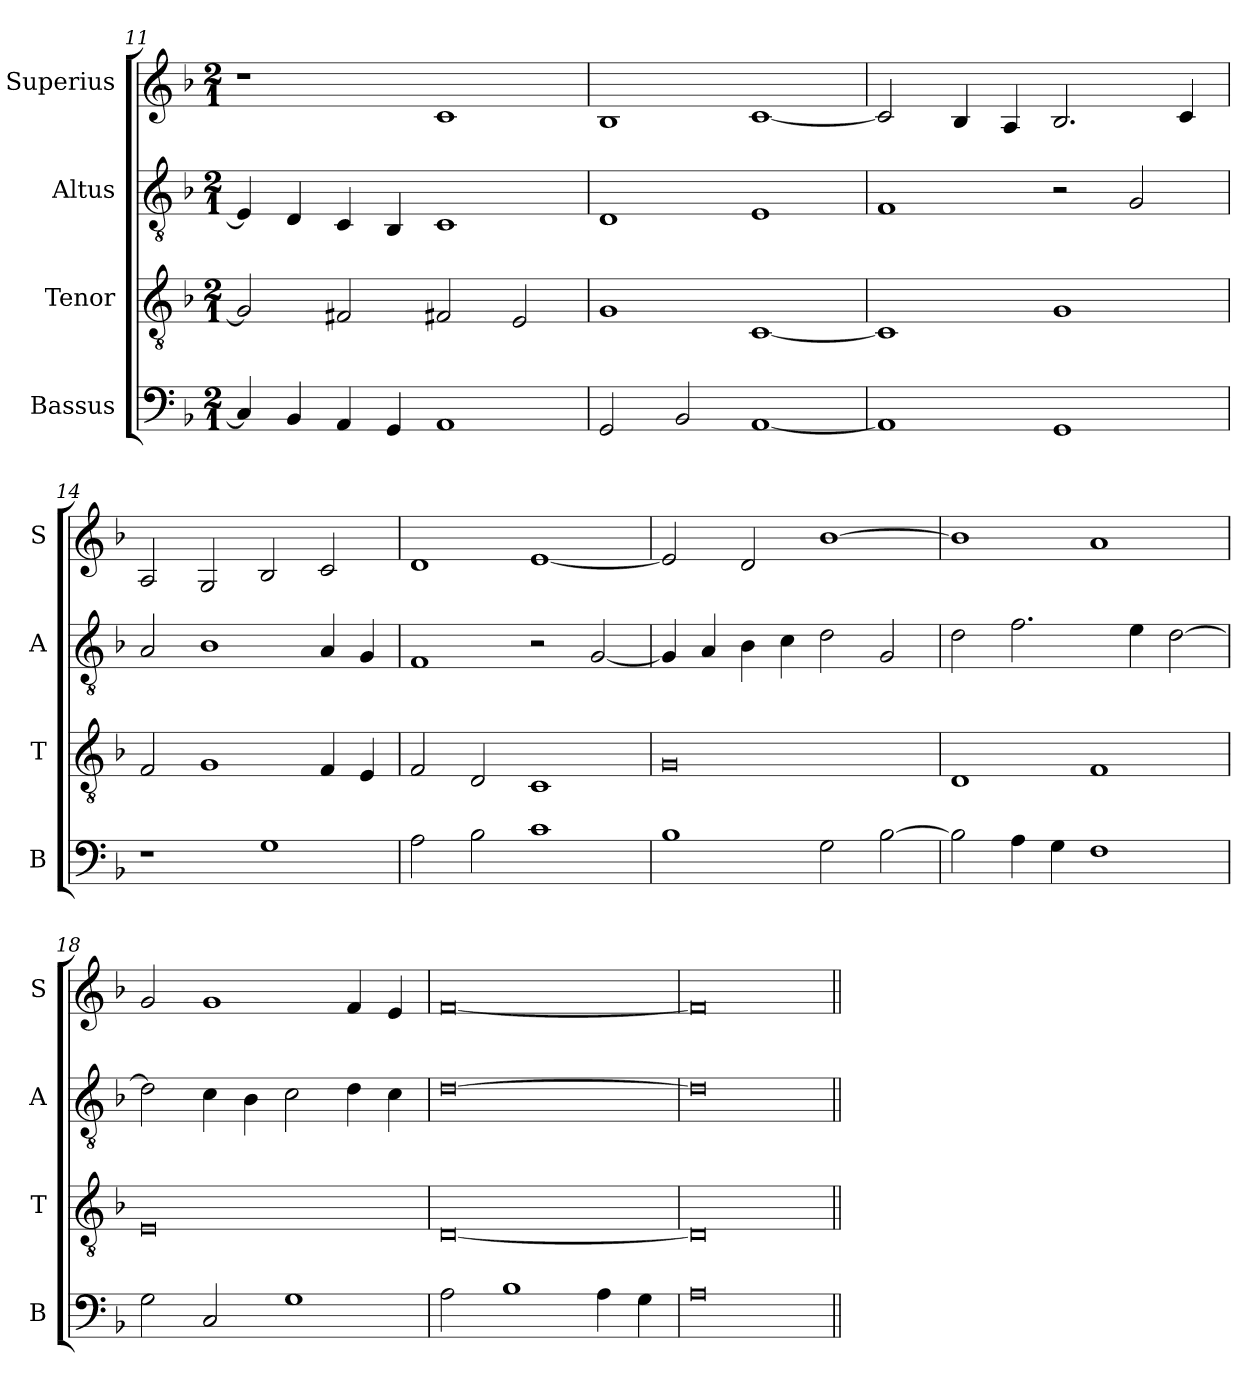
**kern	**kern	**kern	**kern
*part4	*part3	*part2	*part1
*staff4	*staff3	*staff2	*staff1
*I"Bassus	*I"Tenor	*I"Altus	*I"Superius
*I'B	*I'T	*I'A	*I'S
*clefF4	*clefGv2	*clefGv2	*clefG2
*k[b-]	*k[b-]	*k[b-]	*k[b-]
*M2/1	*M2/1	*M2/1	*M2/1
=11	=11	=11	=11
4C/]	2G/]	4E-/]	1r
4BB-/	.	4D/	.
4AA/	2F#X/	4C/	.
4GG/	.	4BB-/	.
1AA	2F#X/	1C	1c
.	2E/	.	.
=12	=12	=12	=12
2GG/	1G	1D	1B-
2BB-/	.	.	.
[1AA	[1C	1E	[1c
=13	=13	=13	=13
1AA]	1C]	1F	2c/]
.	.	.	4B-/
.	.	.	4A/
1GG	1G	2r	2.B-/
.	.	2G/	.
.	.	.	4c/
=14	=14	=14	=14
1r	2F/	2A/	2A/
.	1G	1B-	2G/
1G	.	.	2B-/
.	4F/	4A/	2c/
.	4E/	4G/	.
=15	=15	=15	=15
2A\	2F/	1F	1d
2B-\	2D/	.	.
1c	1C	2r	[1e
.	.	[2G/	.
=16	=16	=16	=16
1B-	0G	4G/]	2e/]
.	.	4A/	.
.	.	4B-\	2d/
.	.	4c\	.
2G\	.	2d\	[1b-
[2B-\	.	2G/	.
=17	=17	=17	=17
2B-\]	1D	2d\	1b-]
4A\	.	2.f\	.
4G\	.	.	.
1F	1F	.	1a
.	.	4e\	.
.	.	[2d\	.
=18	=18	=18	=18
2G\	0E	2d\]	2g/
2C/	.	4c\	1g
.	.	4B-\	.
1G	.	2c\	.
.	.	4d\	4f/
.	.	4c\	4e/
=19	=19	=19	=19
2A\	[0D	[0d	[0f
1B-	.	.	.
4A\	.	.	.
4G\	.	.	.
=20	=20	=20	=20
0A	0D]	0d]	0f]
=||	=||	=||	=||
*-	*-	*-	*-
